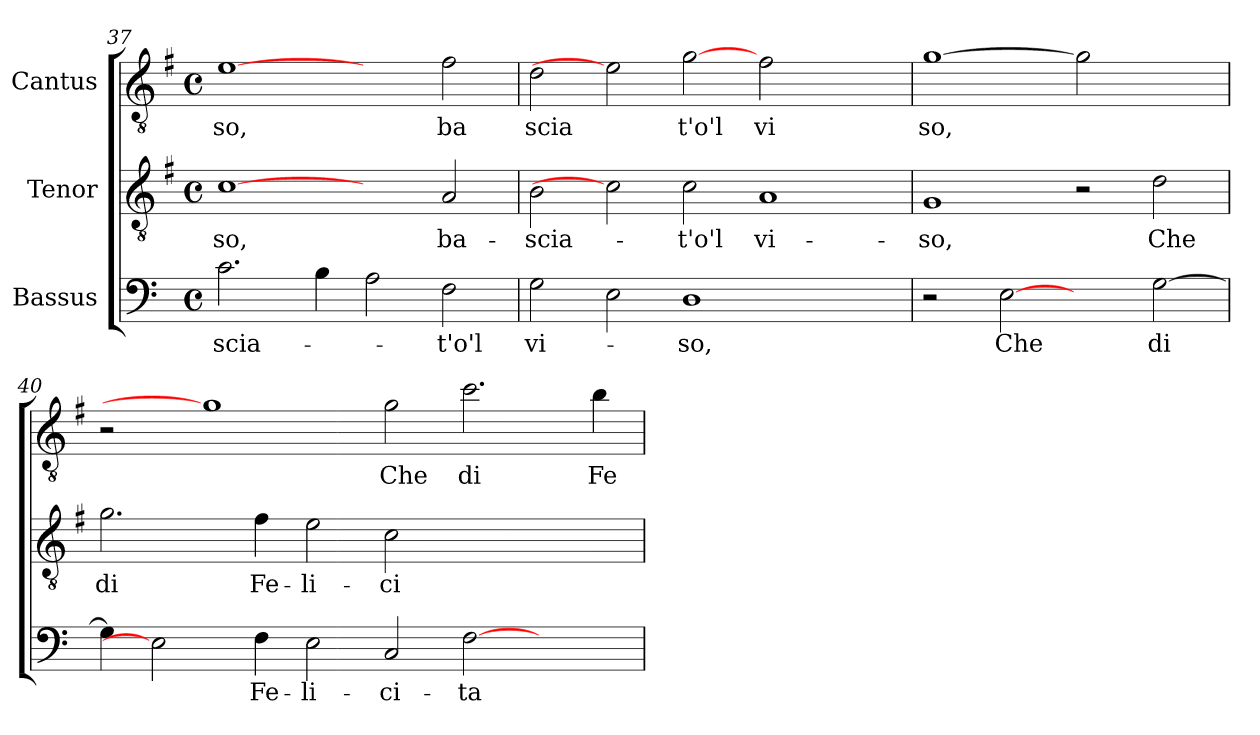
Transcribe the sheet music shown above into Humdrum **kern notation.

**kern	**text	**kern	**text	**kern	**text
*part3	*part3	*part2	*part2	*part1	*part1
*staff3	*staff3	*staff2	*staff2	*staff1	*staff1
*I"Bassus	*	*I"Tenor	*	*I"Cantus	*
*clefF4	*	*clefGv2	*	*clefGv2	*
*	*	*ITrd-3c-5	*	*ITrd-3c-5	*
*	*	*k[]	*	*k[]	*
*	*	*C:	*	*C:	*
*M4/4	*	*M4/4	*	*M4/4	*
*met(c)	*	*met(c)	*	*met(c)	*
=37	=37	=37	=37	=37	=37
!	!LO:LY:b	!	!LO:LY:b:cj	!	!LO:LY:b:cj
2.c\	-scia-	[1f	-so,	[1a	so,
4B\	.	.	.	.	.
2A\	.	2ryy	.	2ryy	.
!	!LO:LY:b:cj	!	!LO:LY:b:cj	!	!LO:LY:b:cj
2F\	-t'o'l	2d/	ba-	2b\	ba
=38	=38	=38	=38	=38	=38
!	!LO:LY:b:cj	!	!LO:LY:b:cj	!	!LO:LY:b:cj
2G\	vi-	2e\	-scia-	2g\	scia
2E\	.	2f]	.	2a]	.
!	!LO:LY:b:cj	!	!LO:LY:b:cj	!	!LO:LY:b:cj
1D	-so,	2f\	-t'o'l	[2cc	t'o'l
!	!	!	!LO:LY:b:cj	!	!LO:LY:b:cj
.	.	1d	vi-	2b\	vi
2ryy	.	.	.	2ryy	.
=39	=39	=39	=39	=39	=39
!	!	!	!LO:LY:b:cj	!	!LO:LY:b:cj
2r	.	1c	-so,	[1cc	so,
!	!LO:LY:b:cj	!	!	!	!
[2E	Che	.	.	.	.
2ryy	.	2r	.	2cc]	.
!	!LO:LY:b:cj	!	!LO:LY:b:cj	!	!
[>2G\	di	2g\	Che	2ryy	.
=40	=40	=40	=40	=40	=40
!	!	!	!LO:LY:b:cj	!	!
4G\]	.	2.cc\	di	2r	.
2E]	.	.	.	.	.
.	.	.	.	1cc]	.
!	!LO:LY:b:cj	!	!LO:LY:b:cj	!	!
4F\	Fe-	4b\	Fe-	.	.
!	!LO:LY:b:cj	!	!LO:LY:b:cj	!	!
2E\	-li-	2a\	-li-	.	.
!	!LO:LY:b:cj	!	!LO:LY:b:cj	!	!LO:LY:b:cj
2C/	-ci-	2f\	-ci-	2cc\	Che
!	!LO:LY:b:cj	!	!	!	!LO:LY:b:cj
[>2F\	-ta	1ryy	.	2.ff\	di
2ryy	.	.	.	.	.
!	!	!	!	!	!LO:LY:b:cj
.	.	.	.	4ee\	Fe
=	=	=	=	=	=
*-	*-	*-	*-	*-	*-
